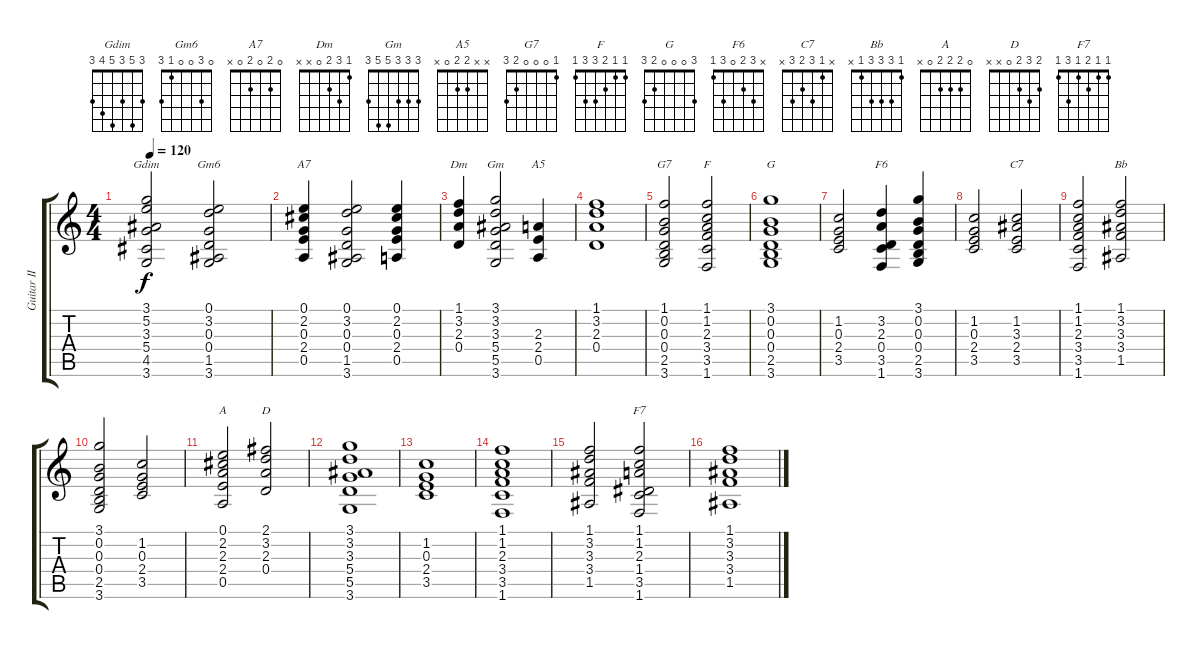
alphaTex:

\track ("Guitar II" "Guitar II") {instrument distortionguitar}
\staff {score tabs}
\tuning (E4 B3 G3 D3 A2 E2) {hide}
\chord ("Gdim" 3 5 3 5 4 3)
\chord ("Gm6" 0 3 0 0 1 3)
\chord ("A7" 0 2 0 2 0 x)
\chord ("Dm" 1 3 2 0 x x)
\chord ("Gm" 3 3 3 5 5 3)
\chord ("A5" x x 2 2 0 x)
\chord ("G7" 1 0 0 0 2 3)
\chord ("F" 1 1 2 3 3 1)
\chord ("G" 3 0 0 0 2 3)
\chord ("F6" x 3 2 0 3 1)
\chord ("C7" x 1 3 2 3 x)
\chord ("Bb" 1 3 3 3 1 x)
\chord ("A" 0 2 2 2 0 x)
\chord ("D" 2 3 2 0 x x)
\chord ("F7" 1 1 2 1 3 1)
\ts (4 4)
\tempo 120
\clef g2
\ks c
(3.1 5.2 3.3 5.4 4.5 3.6).2{ch "Gdim" dy f} (0.1 3.2 0.3 0.4 1.5 3.6).2{ch "Gm6"} |
(0.1 2.2 0.3 2.4 0.5).4{ch "A7"} (0.1 3.2 0.3 0.4 1.5 3.6).2 (0.1 2.2 0.3 2.4 0.5).4 |
(1.1 3.2 2.3 0.4).4{ch "Dm"} (3.1 3.2 3.3 5.4 5.5 3.6).2{ch "Gm"} (2.3 2.4 0.5).4{ch "A5"} |
(1.1 3.2 2.3 0.4).1 |
(1.1 0.2 0.3 0.4 2.5 3.6).2{ch "G7"} (1.1 1.2 2.3 3.4 3.5 1.6).2{ch "F"} |
(3.1 0.2 0.3 0.4 2.5 3.6).1{ch "G"} |
(1.2 0.3 2.4 3.5).2 (3.2 2.3 0.4 3.5 1.6).4{ch "F6"} (3.1 0.2 0.3 0.4 2.5 3.6).4 |
(1.2 0.3 2.4 3.5).2 (1.2 3.3 2.4 3.5).2{ch "C7"} |
(1.1 1.2 2.3 3.4 3.5 1.6).2 (1.1 3.2 3.3 3.4 1.5).2{ch "Bb"} |
(3.1 0.2 0.3 0.4 2.5 3.6).2 (1.2 0.3 2.4 3.5).2 |
(0.1 2.2 2.3 2.4 0.5).2{ch "A"} (2.1 3.2 2.3 0.4).2{ch "D"} |
(3.1 3.2 3.3 5.4 5.5 3.6).1 |
(1.2 0.3 2.4 3.5).1 |
(1.1 1.2 2.3 3.4 3.5 1.6).1 |
(1.1 3.2 3.3 3.4 1.5).2 (1.1 1.2 2.3 1.4 3.5 1.6).2{ch "F7"} |
(1.1 3.2 3.3 3.4 1.5).1
